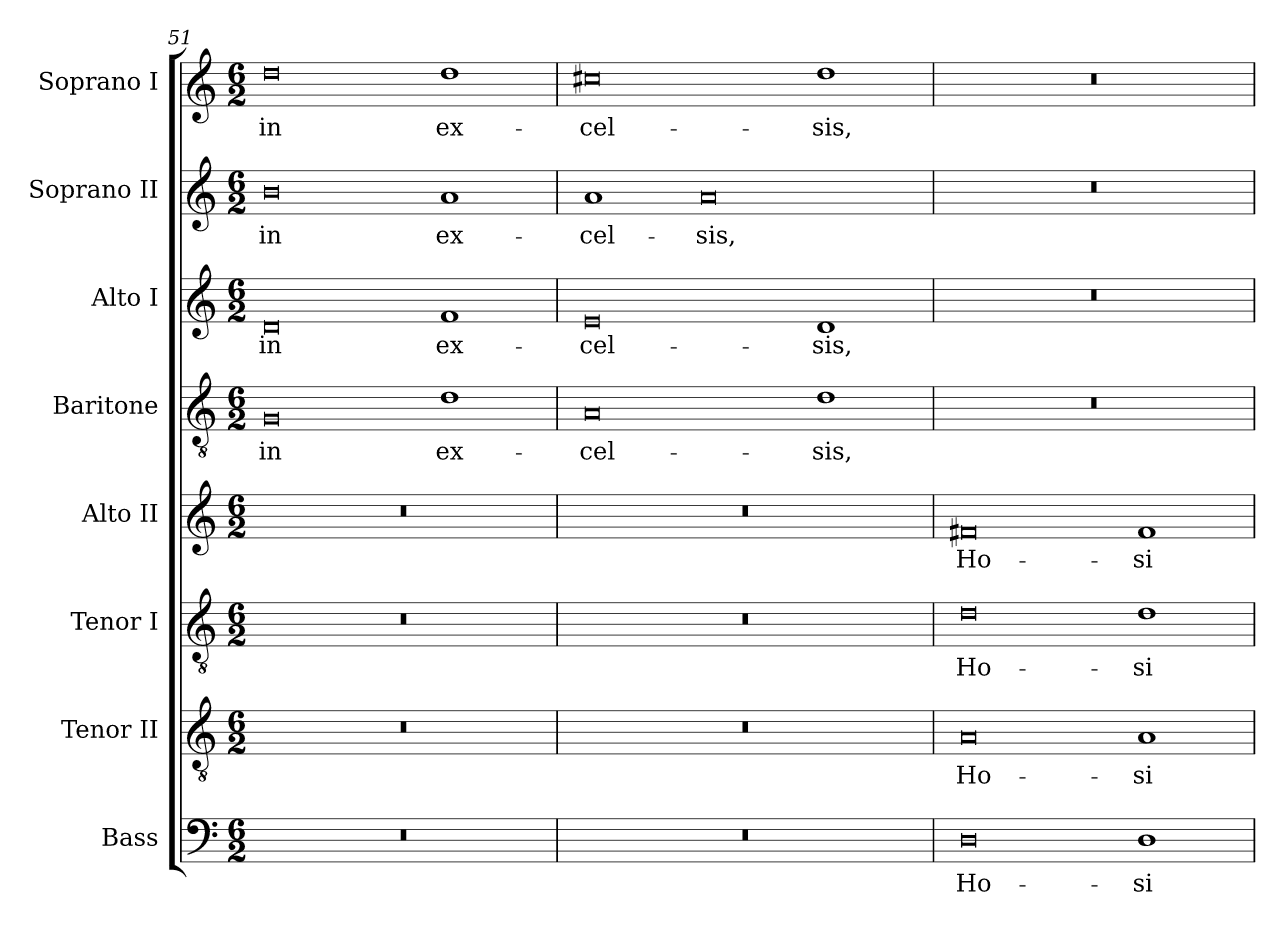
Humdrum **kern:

**kern	**text	**kern	**text	**kern	**text	**kern	**text	**kern	**text	**kern	**text	**kern	**text	**kern	**text
*part8	*part8	*part7	*part7	*part6	*part6	*part5	*part5	*part4	*part4	*part3	*part3	*part2	*part2	*part1	*part1
*staff8	*staff8	*staff7	*staff7	*staff6	*staff6	*staff5	*staff5	*staff4	*staff4	*staff3	*staff3	*staff2	*staff2	*staff1	*staff1
*I"Bass	*	*I"Tenor II	*	*I"Tenor I	*	*I"Alto II	*	*I"Baritone	*	*I"Alto I	*	*I"Soprano II	*	*I"Soprano I	*
!!LO:LB:g=z
*clefF4	*	*clefGv2	*	*clefGv2	*	*clefG2	*	*clefGv2	*	*clefG2	*	*clefG2	*	*clefG2	*
*ITrd7c12	*	*ITrd7c12	*	*ITrd7c12	*	*	*	*ITrd7c12	*	*	*	*	*	*	*
*k[]	*	*k[]	*	*k[]	*	*k[]	*	*k[]	*	*k[]	*	*k[]	*	*k[]	*
*C:	*	*C:	*	*C:	*	*C:	*	*C:	*	*C:	*	*C:	*	*C:	*
*M6/2	*	*M6/2	*	*M6/2	*	*M6/2	*	*M6/2	*	*M6/2	*	*M6/2	*	*M6/2	*
=51	=51	=51	=51	=51	=51	=51	=51	=51	=51	=51	=51	=51	=51	=51	=51
!LO:N:vis=1	!	!LO:N:vis=1	!	!LO:N:vis=1	!	!LO:N:vis=1	!	!	!	!	!	!	!	!	!
!	!	!	!	!	!	!	!	!	!LO:LY:b:color=#000000	!	!	!	!	!	!
!	!	!	!	!	!	!	!	!	!	!	!LO:LY:b:color=#000000	!	!	!	!
!	!	!	!	!	!	!	!	!	!	!	!	!	!LO:LY:b:color=#000000	!	!
!	!	!	!	!	!	!	!	!	!	!	!	!	!	!	!LO:LY:b:color=#000000
0.r	.	0.r	.	0.r	.	0.r	.	0GGi	in	0di	in	0bi	in	0ddi	in
!	!	!	!	!	!	!	!	!	!LO:LY:b:color=#000000	!	!	!	!	!	!
!	!	!	!	!	!	!	!	!	!	!	!LO:LY:b:color=#000000	!	!	!	!
!	!	!	!	!	!	!	!	!	!	!	!	!	!LO:LY:b:color=#000000	!	!
!	!	!	!	!	!	!	!	!	!	!	!	!	!	!	!LO:LY:b:color=#000000
.	.	.	.	.	.	.	.	1Di	ex-	1fi	ex-	1ai	ex-	1ddi	ex-
=52	=52	=52	=52	=52	=52	=52	=52	=52	=52	=52	=52	=52	=52	=52	=52
!LO:N:vis=1	!	!LO:N:vis=1	!	!LO:N:vis=1	!	!LO:N:vis=1	!	!	!	!	!	!	!	!	!
!	!	!	!	!	!	!	!	!	!LO:LY:b:color=#000000	!	!	!	!	!	!
!	!	!	!	!	!	!	!	!	!	!	!LO:LY:b:color=#000000	!	!	!	!
!	!	!	!	!	!	!	!	!	!	!	!	!	!LO:LY:b:color=#000000	!	!
!	!	!	!	!	!	!	!	!	!	!	!	!	!	!	!LO:LY:b:color=#000000
0.r	.	0.r	.	0.r	.	0.r	.	0AAi	-cel-	0ei	-cel-	1ai	-cel-	0cc#Xi	-cel-
!	!	!	!	!	!	!	!	!	!	!	!	!	!LO:LY:b:color=#000000	!	!
.	.	.	.	.	.	.	.	.	.	.	.	0ai	-sis,	.	.
!	!	!	!	!	!	!	!	!	!LO:LY:b:color=#000000	!	!	!	!	!	!
!	!	!	!	!	!	!	!	!	!	!	!LO:LY:b:color=#000000	!	!	!	!
!	!	!	!	!	!	!	!	!	!	!	!	!	!	!	!LO:LY:b:color=#000000
.	.	.	.	.	.	.	.	1Di	-sis,	1di	-sis,	.	.	1ddi	-sis,
=53	=53	=53	=53	=53	=53	=53	=53	=53	=53	=53	=53	=53	=53	=53	=53
!	!LO:LY:b:color=#000000	!	!	!	!	!	!	!	!	!	!	!	!	!	!
!	!	!	!LO:LY:b:color=#000000	!	!	!	!	!	!	!	!	!	!	!	!
!	!	!	!	!	!LO:LY:b:color=#000000	!	!	!	!	!	!	!	!	!	!
!	!	!	!	!	!	!	!LO:LY:b:color=#000000	!LO:N:vis=1	!	!LO:N:vis=1	!	!LO:N:vis=1	!	!LO:N:vis=1	!
0DDi	Ho-	0AAi	Ho-	0Di	Ho-	0f#Xi	Ho-	0.r	.	0.r	.	0.r	.	0.r	.
!	!LO:LY:b:color=#000000	!	!	!	!	!	!	!	!	!	!	!	!	!	!
!	!	!	!LO:LY:b:color=#000000	!	!	!	!	!	!	!	!	!	!	!	!
!	!	!	!	!	!LO:LY:b:color=#000000	!	!	!	!	!	!	!	!	!	!
!	!	!	!	!	!	!	!LO:LY:b:color=#000000	!	!	!	!	!	!	!	!
1DDi	-si-	1AAi	-si-	1Di	-si-	1f#i	-si-	.	.	.	.	.	.	.	.
=	=	=	=	=	=	=	=	=	=	=	=	=	=	=	=
*-	*-	*-	*-	*-	*-	*-	*-	*-	*-	*-	*-	*-	*-	*-	*-
